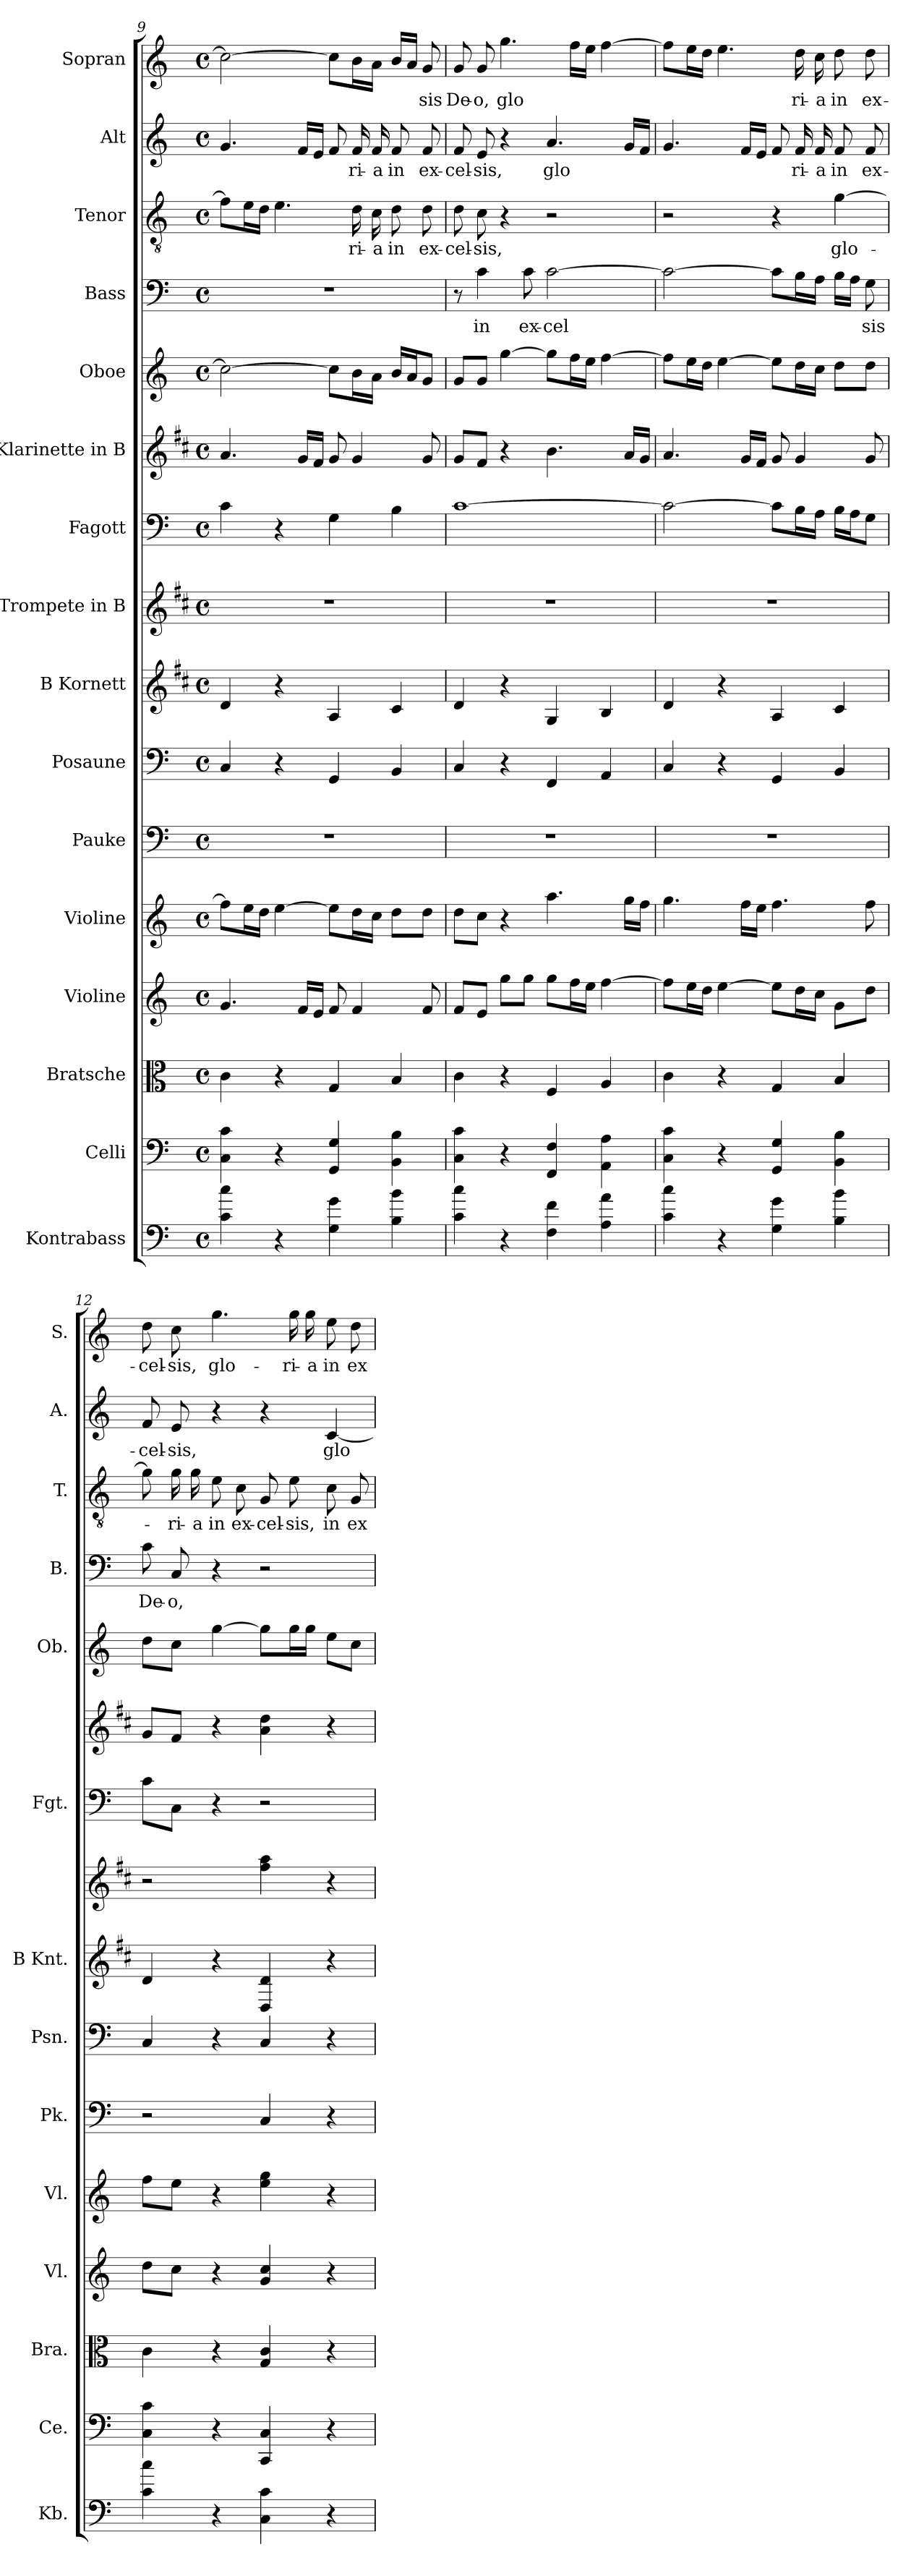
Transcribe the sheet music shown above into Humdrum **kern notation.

**kern	**kern	**kern	**kern	**kern	**kern	**kern	**kern	**kern	**kern	**kern	**kern	**kern	**text	**kern	**text	**kern	**text	**kern	**text
*part16	*part15	*part14	*part13	*part12	*part11	*part10	*part9	*part8	*part7	*part6	*part5	*part4	*part4	*part3	*part3	*part2	*part2	*part1	*part1
*staff16	*staff15	*staff14	*staff13	*staff12	*staff11	*staff10	*staff9	*staff8	*staff7	*staff6	*staff5	*staff4	*staff4	*staff3	*staff3	*staff2	*staff2	*staff1	*staff1
*I"Kontrabass	*I"Celli	*I"Bratsche	*I"Violine	*I"Violine	*I"Pauke	*I"Posaune	*I"B Kornett	*I"Trompete in B	*I"Fagott	*I"Klarinette in B	*I"Oboe	*I"Bass	*	*I"Tenor	*	*I"Alt	*	*I"Sopran	*
*I'Kb.	*I'Ce.	*I'Bra.	*I'Vl.	*I'Vl.	*I'Pk.	*I'Psn.	*I'B Knt.	*	*I'Fgt.	*	*I'Ob.	*I'B.	*	*I'T.	*	*I'A.	*	*I'S.	*
*clefF4	*clefF4	*clefC3	*clefG2	*clefG2	*clefF4	*clefF4	*clefG2	*clefG2	*clefF4	*clefG2	*clefG2	*clefF4	*	*clefGv2	*	*clefG2	*	*clefG2	*
*ITrd7c12	*	*	*	*	*	*	*ITrd1c2	*ITrd1c2	*	*ITrd1c2	*	*	*	*	*	*	*	*	*
*k[]	*k[]	*k[]	*k[]	*k[]	*k[]	*k[]	*k[]	*k[]	*k[]	*k[]	*k[]	*k[]	*	*k[]	*	*k[]	*	*k[]	*
*M4/4	*M4/4	*M4/4	*M4/4	*M4/4	*M4/4	*M4/4	*M4/4	*M4/4	*M4/4	*M4/4	*M4/4	*M4/4	*	*M4/4	*	*M4/4	*	*M4/4	*
*met(c)	*met(c)	*met(c)	*met(c)	*met(c)	*met(c)	*met(c)	*met(c)	*met(c)	*met(c)	*met(c)	*met(c)	*met(c)	*	*met(c)	*	*met(c)	*	*met(c)	*
=9	=9	=9	=9	=9	=9	=9	=9	=9	=9	=9	=9	=9	=9	=9	=9	=9	=9	=9	=9
!	!	!	!	!	!	!	!	!	!	!	!	!	!	!	!LO:LY:b	!	!LO:LY:b	!	!LO:LY:b
4C\ 4c\	4C\ 4c\	4c\	4.g/	8ff\L]	1r	4C/	4c/	1r	4c\	4.g/	2cc\_	1r	.	8f\L]	--	4.g/	--	2cc\_	--
.	.	.	.	16ee\L	.	.	.	.	.	.	.	.	.	16e\L	.	.	.	.	.
.	.	.	.	16dd\JJ	.	.	.	.	.	.	.	.	.	16d\JJ	.	.	.	.	.
!	!	!	!	!	!	!	!	!	!	!	!	!	!	!	!LO:LY:b	!	!	!	!
4r	4r	4r	.	[4ee\	.	4r	4r	.	4r	.	.	.	.	4.e\	---	.	.	.	.
.	.	.	16f/LL	.	.	.	.	.	.	16f/LL	.	.	.	.	.	16f/LL	.	.	.
!	!	!	!	!	!	!	!	!	!	!	!	!	!	!	!	!	!LO:LY:b	!	!
.	.	.	16e/JJ	.	.	.	.	.	.	16e/JJ	.	.	.	.	.	16e/JJ	---	.	.
4GG\ 4G\	4GG/ 4G/	4G/	8f/	8ee\L]	.	4GG/	4G/	.	4G\	8f/	8cc\L]	.	.	.	.	8f/	.	8cc\L]	.
!	!	!	!	!	!	!	!	!	!	!	!	!	!	!	!LO:LY:b	!	!LO:LY:b	!	!
.	.	.	4f/	16dd\L	.	.	.	.	.	4f/	16b\L	.	.	16d\	-ri-	16f/	-ri-	16b\L	.
!	!	!	!	!	!	!	!	!	!	!	!	!	!	!	!LO:LY:b	!	!LO:LY:b	!	!LO:LY:b
.	.	.	.	16cc\JJ	.	.	.	.	.	.	16a\JJ	.	.	16c\	-a	16f/	-a	16a\JJ	---
!	!	!	!	!	!	!	!	!	!	!	!	!	!	!	!LO:LY:b	!	!LO:LY:b	!	!
4BB\ 4B\	4BB\ 4B\	4B/	.	8dd\L	.	4BB/	4B/	.	4B\	.	16b/LL	.	.	8d\	in	8f/	in	16b/LL	.
.	.	.	.	.	.	.	.	.	.	.	16a/J	.	.	.	.	.	.	16a/JJ	.
!	!	!	!	!	!	!	!	!	!	!	!	!	!	!	!LO:LY:b	!	!LO:LY:b	!	!LO:LY:b
.	.	.	8f/	8dd\J	.	.	.	.	.	8f/	8g/J	.	.	8d\	ex-	8f/	ex-	8g/	-sis
!!LO:PB:g=z
=10	=10	=10	=10	=10	=10	=10	=10	=10	=10	=10	=10	=10	=10	=10	=10	=10	=10	=10	=10
!	!	!	!	!	!	!	!	!	!	!	!	!	!	!	!LO:LY:b	!	!LO:LY:b	!	!LO:LY:b
4C\ 4c\	4C\ 4c\	4c\	8f/L	8dd\L	1r	4C/	4c/	1r	[1c	8f/L	8g/L	8r	.	8d\	-cel-	8f/	-cel-	8g/	De-
!	!	!	!	!	!	!	!	!	!	!	!	!	!LO:LY:b	!	!LO:LY:b	!	!LO:LY:b	!	!LO:LY:b
.	.	.	8e/J	8cc\J	.	.	.	.	.	8e/J	8g/J	4c\	in	8c\	-sis,	8e/	-sis,	8g/	-o,
!	!	!	!	!	!	!	!	!	!	!	!	!	!	!	!	!	!	!	!LO:LY:b
4r	4r	4r	8gg\L	4r	.	4r	4r	.	.	4r	[4gg\	.	.	4r	.	4r	.	4.gg\	glo-
!	!	!	!	!	!	!	!	!	!	!	!	!	!LO:LY:b	!	!	!	!	!	!
.	.	.	8gg\J	.	.	.	.	.	.	.	.	8c\	ex-	.	.	.	.	.	.
!	!	!	!	!	!	!	!	!	!	!	!	!	!LO:LY:b	!	!	!	!LO:LY:b	!	!
4FF\ 4F\	4FF/ 4F/	4F/	8gg\L	4.aa\	.	4FF/	4F/	.	.	4.a\	8gg\L]	[2c\	-cel-	2r	.	4.a/	glo-	.	.
.	.	.	16ff\L	.	.	.	.	.	.	.	16ff\L	.	.	.	.	.	.	16ff\LL	.
.	.	.	16ee\JJ	.	.	.	.	.	.	.	16ee\JJ	.	.	.	.	.	.	16ee\JJ	.
4AA\ 4A\	4AA\ 4A\	4A/	[4ff\	.	.	4AA/	4A/	.	.	.	[4ff\	.	.	.	.	.	.	[4ff\	.
.	.	.	.	16gg\LL	.	.	.	.	.	16g/LL	.	.	.	.	.	16g/LL	.	.	.
.	.	.	.	16ff\JJ	.	.	.	.	.	16f/JJ	.	.	.	.	.	16f/JJ	.	.	.
=11	=11	=11	=11	=11	=11	=11	=11	=11	=11	=11	=11	=11	=11	=11	=11	=11	=11	=11	=11
!	!	!	!	!	!	!	!	!	!	!	!	!	!	!	!	!	!LO:LY:b	!	!LO:LY:b
4C\ 4c\	4C\ 4c\	4c\	8ff\L]	4.gg\	1r	4C/	4c/	1r	2c\_	4.g/	8ff\L]	2c\_	.	2r	.	4.g/	---	8ff\L]	---
.	.	.	16ee\L	.	.	.	.	.	.	.	16ee\L	.	.	.	.	.	.	16ee\L	.
.	.	.	16dd\JJ	.	.	.	.	.	.	.	16dd\JJ	.	.	.	.	.	.	16dd\JJ	.
4r	4r	4r	[4ee\	.	.	4r	4r	.	.	.	[4ee\	.	.	.	.	.	.	4.ee\	.
.	.	.	.	16ff\LL	.	.	.	.	.	16f/LL	.	.	.	.	.	16f/LL	.	.	.
.	.	.	.	16ee\JJ	.	.	.	.	.	16e/JJ	.	.	.	.	.	16e/JJ	.	.	.
!	!	!	!	!	!	!	!	!	!	!	!	!	!LO:LY:b	!	!	!	!	!	!
4GG\ 4G\	4GG/ 4G/	4G/	8ee\L]	4.ff\	.	4GG/	4G/	.	8c\L]	8f/	8ee\L]	8c\L]	---	4r	.	8f/	.	.	.
!	!	!	!	!	!	!	!	!	!	!	!	!	!	!	!	!	!LO:LY:b	!	!LO:LY:b
.	.	.	16dd\L	.	.	.	.	.	16B\L	4f/	16dd\L	16B\L	.	.	.	16f/	-ri-	16dd\	-ri-
!	!	!	!	!	!	!	!	!	!	!	!	!	!	!	!	!	!LO:LY:b	!	!LO:LY:b
.	.	.	16cc\JJ	.	.	.	.	.	16A\JJ	.	16cc\JJ	16A\JJ	.	.	.	16f/	-a	16cc\	-a
!	!	!	!	!	!	!	!	!	!	!	!	!	!	!	!LO:LY:b	!	!LO:LY:b	!	!LO:LY:b
4BB\ 4B\	4BB\ 4B\	4B/	8g\L	.	.	4BB/	4B/	.	16B\LL	.	8dd\L	16B\LL	.	[4g\	glo-	8f/	in	8dd\	in
.	.	.	.	.	.	.	.	.	16A\J	.	.	16A\JJ	.	.	.	.	.	.	.
!	!	!	!	!	!	!	!	!	!	!	!	!	!LO:LY:b	!	!	!	!LO:LY:b	!	!LO:LY:b
.	.	.	8dd\J	8ff\	.	.	.	.	8G\J	8f/	8dd\J	8G\	-sis	.	.	8f/	ex-	8dd\	ex-
=12	=12	=12	=12	=12	=12	=12	=12	=12	=12	=12	=12	=12	=12	=12	=12	=12	=12	=12	=12
!	!	!	!	!	!	!	!	!	!	!	!	!	!LO:LY:b	!	!	!	!LO:LY:b	!	!LO:LY:b
4C\ 4c\	4C\ 4c\	4c\	8dd\L	8ff\L	2r	4C/	4c/	2r	8c\L	8f/L	8dd\L	8c\	De-	8g\]	.	8f/	-cel-	8dd\	-cel-
!	!	!	!	!	!	!	!	!	!	!	!	!	!LO:LY:b	!	!LO:LY:b	!	!LO:LY:b	!	!LO:LY:b
.	.	.	8cc\J	8ee\J	.	.	.	.	8C\J	8e/J	8cc\J	8C/	-o,	16g\	-ri-	8e/	-sis,	8cc\	-sis,
!	!	!	!	!	!	!	!	!	!	!	!	!	!	!	!LO:LY:b	!	!	!	!
.	.	.	.	.	.	.	.	.	.	.	.	.	.	16g\	-a	.	.	.	.
!	!	!	!	!	!	!	!	!	!	!	!	!	!	!	!LO:LY:b	!	!	!	!LO:LY:b
4r	4r	4r	4r	4r	.	4r	4r	.	4r	4r	[4gg\	4r	.	8e\	in	4r	.	4.gg\	glo-
!	!	!	!	!	!	!	!	!	!	!	!	!	!	!	!LO:LY:b	!	!	!	!
.	.	.	.	.	.	.	.	.	.	.	.	.	.	8c\	ex-	.	.	.	.
!	!	!	!	!	!	!	!	!	!	!	!	!	!	!	!LO:LY:b	!	!	!	!
4CC\ 4C\	4CC/ 4C/	4G/ 4c/	4g/ 4cc/	4ee\ 4gg\	4C/	4C/	4C/ 4c/	4ee\ 4gg\	2r	4g\ 4cc\	8gg\L]	2r	.	8G/	-cel-	4r	.	.	.
!	!	!	!	!	!	!	!	!	!	!	!	!	!	!	!LO:LY:b	!	!	!	!LO:LY:b
.	.	.	.	.	.	.	.	.	.	.	16gg\L	.	.	8e\	-sis,	.	.	16gg\	-ri-
!	!	!	!	!	!	!	!	!	!	!	!	!	!	!	!	!	!	!	!LO:LY:b
.	.	.	.	.	.	.	.	.	.	.	16gg\JJ	.	.	.	.	.	.	16gg\	-a
!	!	!	!	!	!	!	!	!	!	!	!	!	!	!	!LO:LY:b	!	!LO:LY:b	!	!LO:LY:b
4r	4r	4r	4r	4r	4r	4r	4r	4r	.	4r	8ee\L	.	.	8c\	in	[4c/	glo-	8ee\	in
!	!	!	!	!	!	!	!	!	!	!	!	!	!	!	!LO:LY:b	!	!	!	!LO:LY:b
.	.	.	.	.	.	.	.	.	.	.	8cc\J	.	.	8G/	ex-	.	.	8dd\	ex-
=	=	=	=	=	=	=	=	=	=	=	=	=	=	=	=	=	=	=	=
*-	*-	*-	*-	*-	*-	*-	*-	*-	*-	*-	*-	*-	*-	*-	*-	*-	*-	*-	*-
